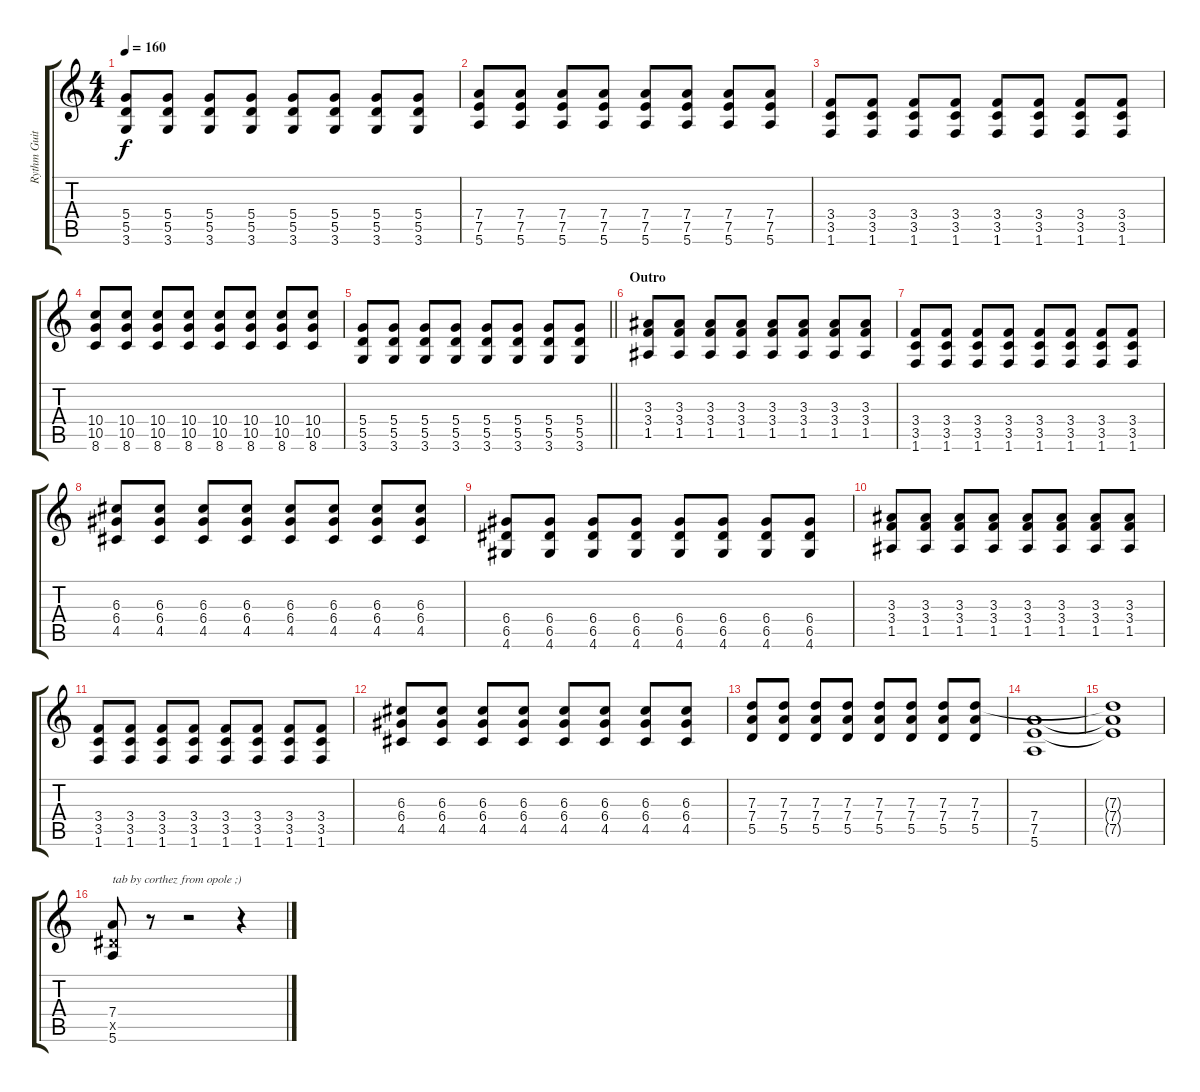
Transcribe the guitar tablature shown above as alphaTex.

\track ("Rythm Guitar" "Rythm Guit") {instrument overdrivenguitar}
\staff {score tabs}
\tuning (E4 B3 G3 D3 A2 E2) {hide}
\ts (4 4)
\tempo 160
\clef g2
\ks c
(5.4 5.5 3.6).8{dy f} (5.4 5.5 3.6).8 (5.4 5.5 3.6).8 (5.4 5.5 3.6).8 (5.4 5.5 3.6).8 (5.4 5.5 3.6).8 (5.4 5.5 3.6).8 (5.4 5.5 3.6).8 |
(7.4 7.5 5.6).8 (7.4 7.5 5.6).8 (7.4 7.5 5.6).8 (7.4 7.5 5.6).8 (7.4 7.5 5.6).8 (7.4 7.5 5.6).8 (7.4 7.5 5.6).8 (7.4 7.5 5.6).8 |
(3.4 3.5 1.6).8 (3.4 3.5 1.6).8 (3.4 3.5 1.6).8 (3.4 3.5 1.6).8 (3.4 3.5 1.6).8 (3.4 3.5 1.6).8 (3.4 3.5 1.6).8 (3.4 3.5 1.6).8 |
(10.4 10.5 8.6).8 (10.4 10.5 8.6).8 (10.4 10.5 8.6).8 (10.4 10.5 8.6).8 (10.4 10.5 8.6).8 (10.4 10.5 8.6).8 (10.4 10.5 8.6).8 (10.4 10.5 8.6).8 |
\barLineRight lightlight
(5.4 5.5 3.6).8 (5.4 5.5 3.6).8 (5.4 5.5 3.6).8 (5.4 5.5 3.6).8 (5.4 5.5 3.6).8 (5.4 5.5 3.6).8 (5.4 5.5 3.6).8 (5.4 5.5 3.6).8 |
\section ("" "Outro")
(3.3 3.4 1.5).8 (3.3 3.4 1.5).8 (3.3 3.4 1.5).8 (3.3 3.4 1.5).8 (3.3 3.4 1.5).8 (3.3 3.4 1.5).8 (3.3 3.4 1.5).8 (3.3 3.4 1.5).8 |
(3.4 3.5 1.6).8 (3.4 3.5 1.6).8 (3.4 3.5 1.6).8 (3.4 3.5 1.6).8 (3.4 3.5 1.6).8 (3.4 3.5 1.6).8 (3.4 3.5 1.6).8 (3.4 3.5 1.6).8 |
(6.3 6.4 4.5).8 (6.3 6.4 4.5).8 (6.3 6.4 4.5).8 (6.3 6.4 4.5).8 (6.3 6.4 4.5).8 (6.3 6.4 4.5).8 (6.3 6.4 4.5).8 (6.3 6.4 4.5).8 |
(6.4 6.5 4.6).8 (6.4 6.5 4.6).8 (6.4 6.5 4.6).8 (6.4 6.5 4.6).8 (6.4 6.5 4.6).8 (6.4 6.5 4.6).8 (6.4 6.5 4.6).8 (6.4 6.5 4.6).8 |
(3.3 3.4 1.5).8 (3.3 3.4 1.5).8 (3.3 3.4 1.5).8 (3.3 3.4 1.5).8 (3.3 3.4 1.5).8 (3.3 3.4 1.5).8 (3.3 3.4 1.5).8 (3.3 3.4 1.5).8 |
(3.4 3.5 1.6).8 (3.4 3.5 1.6).8 (3.4 3.5 1.6).8 (3.4 3.5 1.6).8 (3.4 3.5 1.6).8 (3.4 3.5 1.6).8 (3.4 3.5 1.6).8 (3.4 3.5 1.6).8 |
(6.3 6.4 4.5).8 (6.3 6.4 4.5).8 (6.3 6.4 4.5).8 (6.3 6.4 4.5).8 (6.3 6.4 4.5).8 (6.3 6.4 4.5).8 (6.3 6.4 4.5).8 (6.3 6.4 4.5).8 |
(7.3 7.4 5.5).8 (7.3 7.4 5.5).8 (7.3 7.4 5.5).8 (7.3 7.4 5.5).8 (7.3 7.4 5.5).8 (7.3 7.4 5.5).8 (7.3 7.4 5.5).8 (7.3 7.4 5.5).8 |
(7.4 7.5 5.6).1 |
(7.3{t} 7.4{t} 7.5{t}).1 |
(7.4 6.5{x} 5.6).8{txt "tab by corthez from opole ;)"} r.8 r.2 r.4
